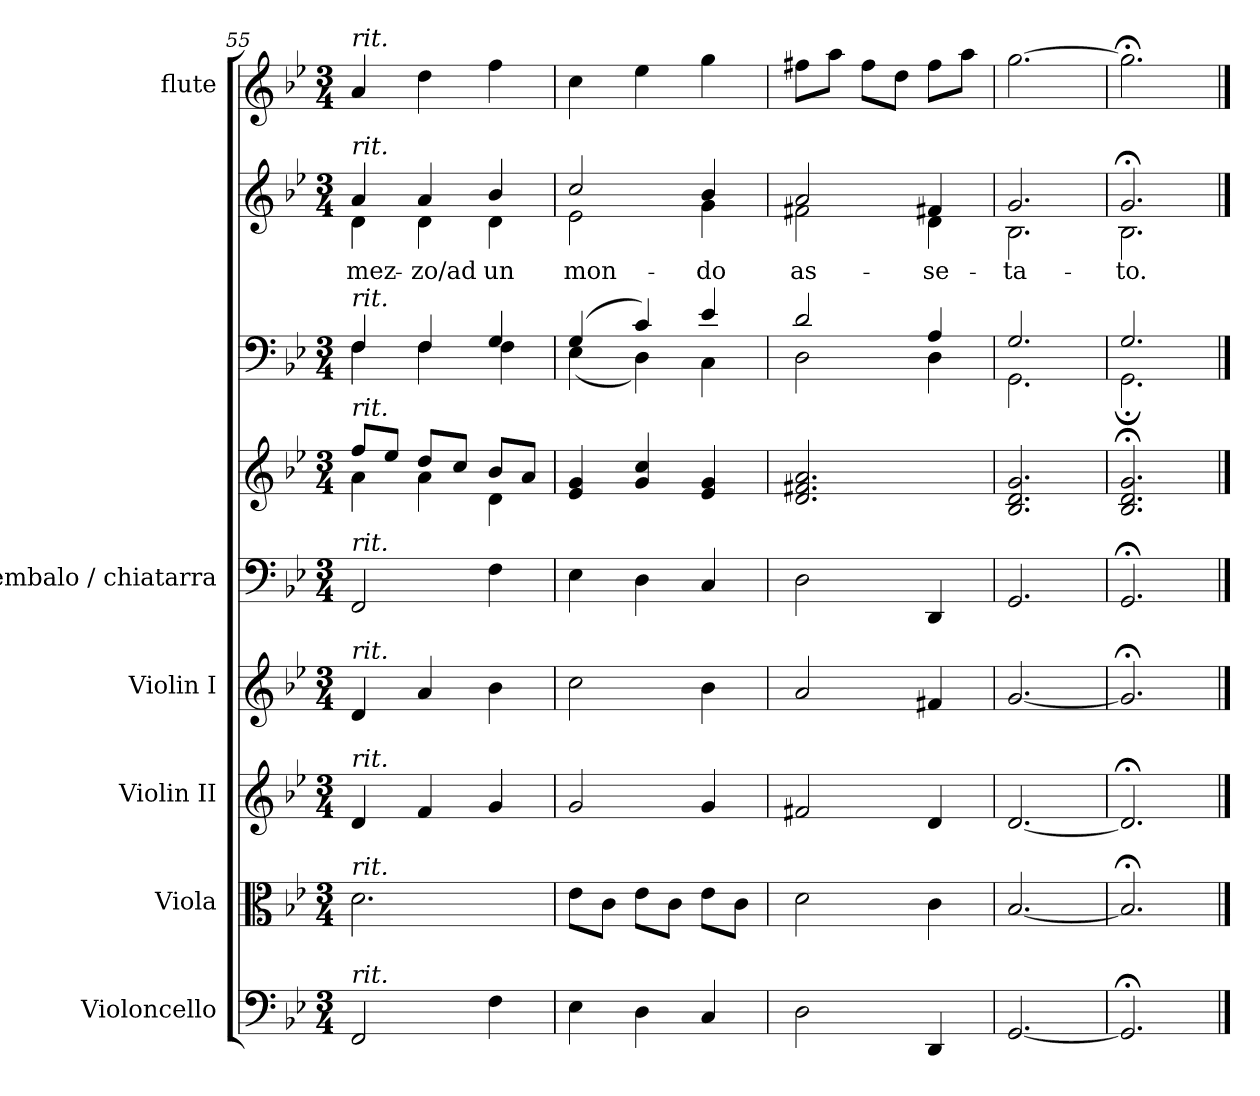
**kern	**kern	**kern	**kern	**kern	**kern	**kern	**kern	**text	**kern
*part8	*part7	*part6	*part5	*part4	*part4	*part3	*part2	*part2	*part1
*staff9	*staff8	*staff7	*staff6	*staff5	*staff4	*staff3	*staff2	*staff2	*staff1
*I"Violoncello	*I"Viola	*I"Violin II	*I"Violin I	*I"cembalo / chiatarra	*	*	*	*	*I"flute
*I'Vc.	*I'Vla.	*I'Vln. II	*I'Vln. I	*I'cb./chtr	*	*	*	*	*I'Fl.
!!LO:PB:g=z
*clefF4	*clefC3	*clefG2	*clefG2	*clefF4	*clefG2	*clefF4	*clefG2	*	*clefG2
*	*	*	*	*	*	*	*	*	*ITrd-7c-12
*k[b-e-]	*k[b-e-]	*k[b-e-]	*k[b-e-]	*k[b-e-]	*k[b-e-]	*k[b-e-]	*k[b-e-]	*	*k[b-e-]
*g:	*g:	*g:	*g:	*g:	*g:	*g:	*g:	*	*g:
*M3/4	*M3/4	*M3/4	*M3/4	*M3/4	*M3/4	*M3/4	*M3/4	*	*M3/4
=55	=55	=55	=55	=55	=55	=55	=55	=55	=55
*	*	*	*	*	*^	*^	*^	*	*
!	!	!	!	!	!	!	!	!	!	!	!	!LO:TX:a:i:t=rit.
!	!	!	!	!	!	!	!	!	!LO:TX:a:i:t=rit.	!	!	!
!	!	!	!	!	!	!	!LO:TX:a:i:t=rit.	!	!	!	!	!
!	!	!	!	!	!LO:TX:a:i:t=rit.	!	!	!	!	!	!	!
!	!	!	!	!LO:TX:a:i:t=rit.	!	!	!	!	!	!	!	!
!	!	!	!LO:TX:a:i:t=rit.	!	!	!	!	!	!	!	!	!
!	!	!LO:TX:a:i:t=rit.	!	!	!	!	!	!	!	!	!	!
!	!LO:TX:a:i:t=rit.	!	!	!	!	!	!	!	!	!	!	!
!LO:TX:a:i:t=rit.	!	!	!	!	!	!	!	!	!	!	!	!
2FF/	2.d\	4d/	4d/	2FF/	8ff/L	4a\	4F/	4F\	4a/	4d\	mez-	4aa/
.	.	.	.	.	8ee-/J	.	.	.	.	.	.	.
.	.	4f/	4a/	.	8dd/L	4a\	4F/	4F\	4a/	4d\	-zo/ad	4ddd\
.	.	.	.	.	8cc/J	.	.	.	.	.	.	.
4F\	.	4g/	4b-\	4F\	8b-/L	4d\	4G/	4F\	4b-/	4d\	un	4fff\
.	.	.	.	.	8a/J	.	.	.	.	.	.	.
*	*	*	*	*	*v	*v	*	*	*	*	*	*
=56	=56	=56	=56	=56	=56	=56	=56	=56	=56	=56	=56
4E-\	8e-\L	2g/	2cc\	4E-\	4e-/ 4g/	(4G/	(4E-\	2cc/	2e-\	mon-	4ccc\
.	8c\J	.	.	.	.	.	.	.	.	.	.
4D\	8e-\L	.	.	4D\	4g/ 4cc/	4c/)	4D\)	.	.	.	4eee-\
.	8c\J	.	.	.	.	.	.	.	.	.	.
4C/	8e-\L	4g/	4b-\	4C/	4e-/ 4g/	4e-/	4C\	4b-/	4g\	-do	4ggg\
.	8c\J	.	.	.	.	.	.	.	.	.	.
=57	=57	=57	=57	=57	=57	=57	=57	=57	=57	=57	=57
2D\	2d\	2f#X/	2a/	2D\	2.d/ 2.f#X/ 2.a/	2d/	2D\	2a/	2f#X\	as-	8fff#X\L
.	.	.	.	.	.	.	.	.	.	.	8aaa\J
.	.	.	.	.	.	.	.	.	.	.	8fff#\L
.	.	.	.	.	.	.	.	.	.	.	8ddd\J
4DD/	4c\	4d/	4f#X/	4DD/	.	4A/	4D\	4f#X/	4d\	-se-	8fff#\L
.	.	.	.	.	.	.	.	.	.	.	8aaa\J
=58	=58	=58	=58	=58	=58	=58	=58	=58	=58	=58	=58
[2.GG/	[2.B-/	[2.d/	[2.g/	2.GG/	2.B-/ 2.d/ 2.g/	2.G/	2.GG\	2.g/	2.B-\	-ta-	[2.ggg\
=59	=59	=59	=59	=59	=59	=59	=59	=59	=59	=59	=59
2.GG;/]	2.B-;</]	2.d;</]	2.g;</]	2.GG;/	2.B-/;< 2.d/;< 2.g/;<	2.G/	2.GG;\	2.g;</	2.B-\	-to.	2.ggg;<\]
*	*	*	*	*	*	*v	*v	*	*	*	*
*	*	*	*	*	*	*	*v	*v	*	*
==	==	==	==	==	==	==	==	==	==
*-	*-	*-	*-	*-	*-	*-	*-	*-	*-
